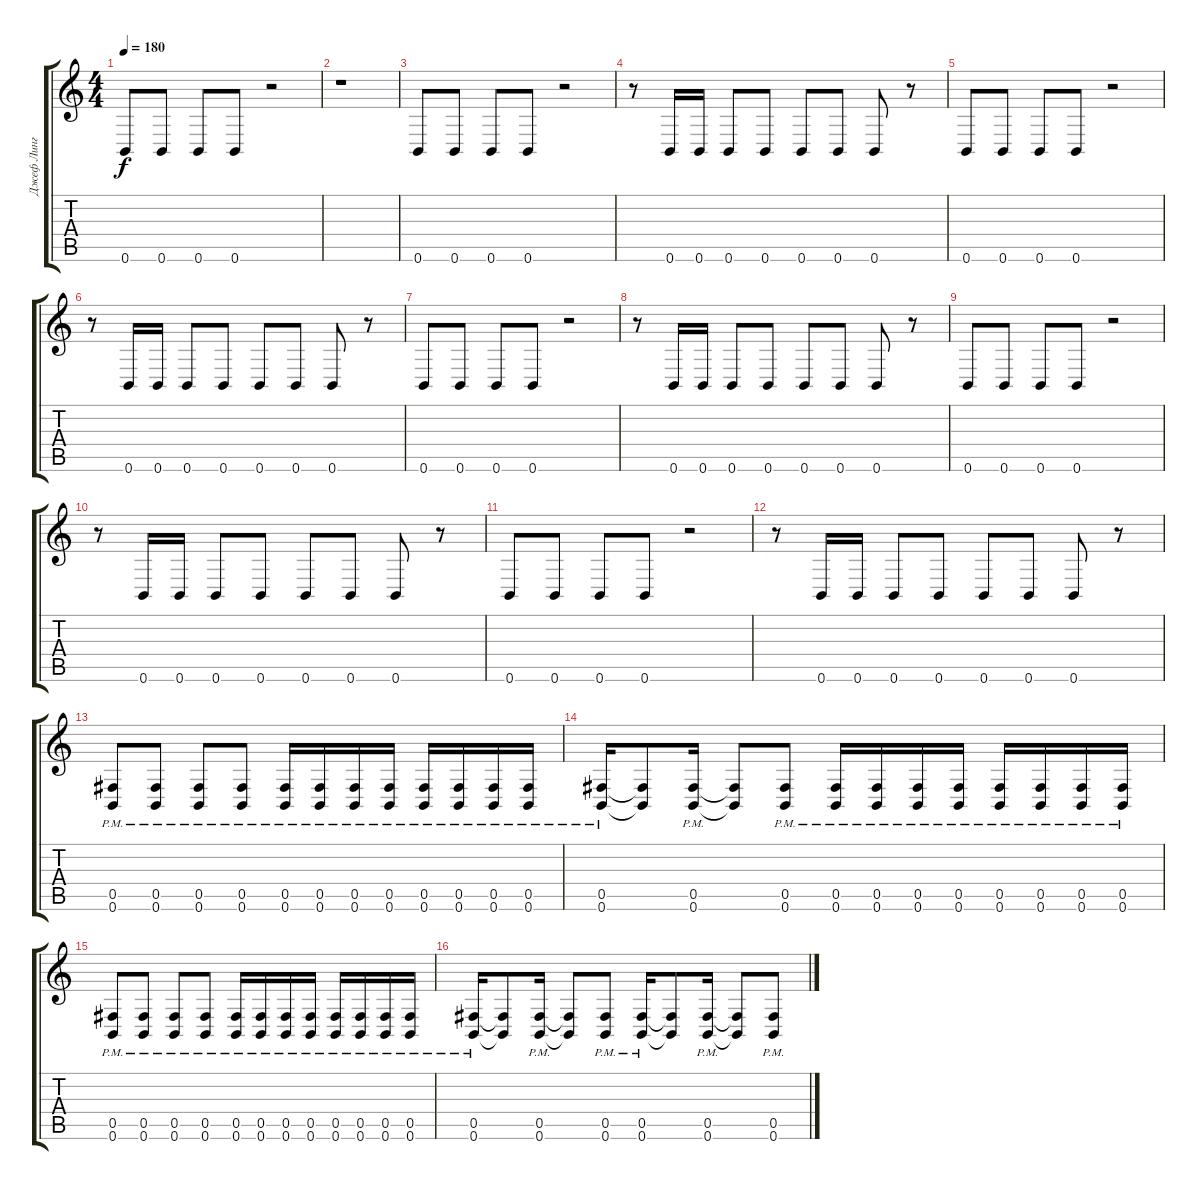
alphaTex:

\track ("Джеф Линг" "Джеф Линг") {instrument distortionguitar}
\staff {score tabs}
\tuning (Db4 Ab3 E3 B2 Gb2 B1) {hide}
\ts (4 4)
\tempo 180
\clef g2
\ks c
0.6.8{dy f} 0.6.8 0.6.8 0.6.8 r.2 |
r.1 |
0.6.8 0.6.8 0.6.8 0.6.8 r.2 |
r.8 0.6.16 0.6.16 0.6.8 0.6.8 0.6.8 0.6.8 0.6.8 r.8 |
0.6.8 0.6.8 0.6.8 0.6.8 r.2 |
r.8 0.6.16 0.6.16 0.6.8 0.6.8 0.6.8 0.6.8 0.6.8 r.8 |
0.6.8 0.6.8 0.6.8 0.6.8 r.2 |
r.8 0.6.16 0.6.16 0.6.8 0.6.8 0.6.8 0.6.8 0.6.8 r.8 |
0.6.8 0.6.8 0.6.8 0.6.8 r.2 |
r.8 0.6.16 0.6.16 0.6.8 0.6.8 0.6.8 0.6.8 0.6.8 r.8 |
0.6.8 0.6.8 0.6.8 0.6.8 r.2 |
r.8 0.6.16 0.6.16 0.6.8 0.6.8 0.6.8 0.6.8 0.6.8 r.8 |
(0.5{pm} 0.6{pm}).8 (0.5{pm} 0.6{pm}).8 (0.5{pm} 0.6{pm}).8 (0.5{pm} 0.6{pm}).8 (0.5{pm} 0.6{pm}).16 (0.5{pm} 0.6{pm}).16 (0.5{pm} 0.6{pm}).16 (0.5{pm} 0.6{pm}).16 (0.5{pm} 0.6{pm}).16 (0.5{pm} 0.6{pm}).16 (0.5{pm} 0.6{pm}).16 (0.5{pm} 0.6{pm}).16 |
(0.5{pm} 0.6{pm}).16 (0.5{t} 0.6{t}).8 (0.5{pm} 0.6{pm}).16 (0.5{t} 0.6{t}).8 (0.5{pm} 0.6{pm}).8 (0.5{pm} 0.6{pm}).16 (0.5{pm} 0.6{pm}).16 (0.5{pm} 0.6{pm}).16 (0.5{pm} 0.6{pm}).16 (0.5{pm} 0.6{pm}).16 (0.5{pm} 0.6{pm}).16 (0.5{pm} 0.6{pm}).16 (0.5{pm} 0.6{pm}).16 |
(0.5{pm} 0.6{pm}).8 (0.5{pm} 0.6{pm}).8 (0.5{pm} 0.6{pm}).8 (0.5{pm} 0.6{pm}).8 (0.5{pm} 0.6{pm}).16 (0.5{pm} 0.6{pm}).16 (0.5{pm} 0.6{pm}).16 (0.5{pm} 0.6{pm}).16 (0.5{pm} 0.6{pm}).16 (0.5{pm} 0.6{pm}).16 (0.5{pm} 0.6{pm}).16 (0.5{pm} 0.6{pm}).16 |
(0.5{pm} 0.6{pm}).16 (0.5{t} 0.6{t}).8 (0.5{pm} 0.6{pm}).16 (0.5{t} 0.6{t}).8 (0.5{pm} 0.6{pm}).8 (0.5{pm} 0.6{pm}).16 (0.5{t} 0.6{t}).8 (0.5{pm} 0.6{pm}).16 (0.5{t} 0.6{t}).8 (0.5{pm} 0.6{pm}).8
